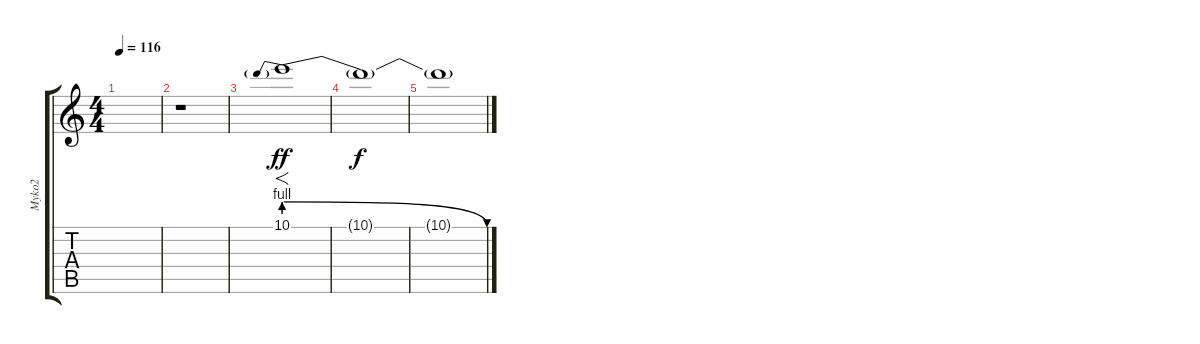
\track ("Myko2" "Myko2") {instrument electricguitarjazz}
\staff {score tabs}
\tuning (E4 B3 G3 D3 A2 E2) {hide}
\ts (4 4)
\tempo 116
\clef g2
\ks c
|
r.1{volume 16} |
10.1{be (prebendrelease 0 4 60 0)}.1{f dy ff instrument guitarharmonics} |
10.1{t}.1{dy f} |
10.1{t}.1
